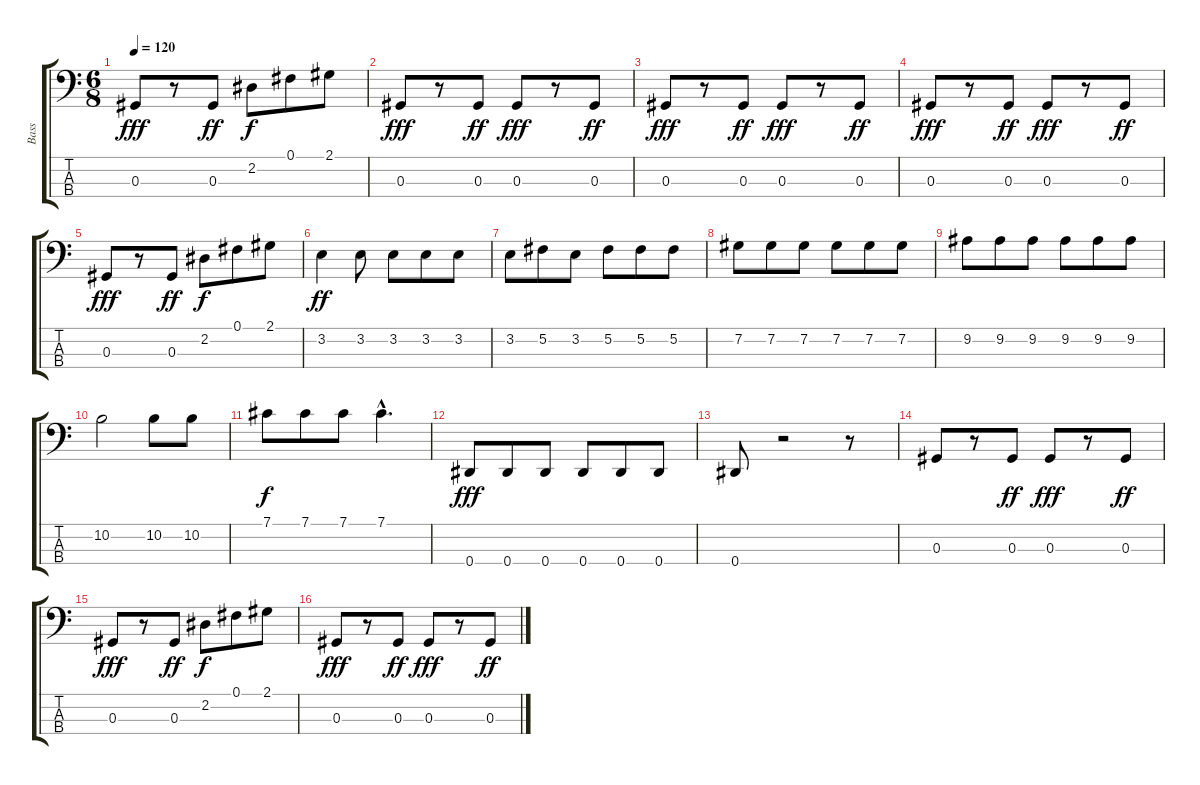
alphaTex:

\track ("Bass" "Bass") {instrument electricbassfinger}
\staff {score tabs}
\tuning (Gb2 Db2 Ab1 Eb1) {hide}
\ts (6 8)
\tempo 120
\clef f4
\ks c
0.3.8{dy fff} r.8 0.3.8{dy ff} 2.2.8{dy f} 0.1.8 2.1.8 |
0.3.8{dy fff} r.8 0.3.8{dy ff} 0.3.8{dy fff} r.8 0.3.8{dy ff} |
0.3.8{dy fff} r.8 0.3.8{dy ff} 0.3.8{dy fff} r.8 0.3.8{dy ff} |
0.3.8{dy fff} r.8 0.3.8{dy ff} 0.3.8{dy fff} r.8 0.3.8{dy ff} |
0.3.8{dy fff} r.8 0.3.8{dy ff} 2.2.8{dy f} 0.1.8 2.1.8 |
3.2.4{dy ff} 3.2.8 3.2.8 3.2.8 3.2.8 |
3.2.8 5.2.8 3.2.8 5.2.8 5.2.8 5.2.8 |
7.2.8 7.2.8 7.2.8 7.2.8 7.2.8 7.2.8 |
9.2.8 9.2.8 9.2.8 9.2.8 9.2.8 9.2.8 |
10.2.2 10.2.8 10.2.8 |
7.1.8{dy f} 7.1.8 7.1.8 7.1{hac}.4{d} |
0.4.8{dy fff} 0.4.8 0.4.8 0.4.8 0.4.8 0.4.8 |
0.4.8 r.2 r.8 |
0.3.8 r.8 0.3.8{dy ff} 0.3.8{dy fff} r.8 0.3.8{dy ff} |
0.3.8{dy fff} r.8 0.3.8{dy ff} 2.2.8{dy f} 0.1.8 2.1.8 |
0.3.8{dy fff} r.8 0.3.8{dy ff} 0.3.8{dy fff} r.8 0.3.8{dy ff}
